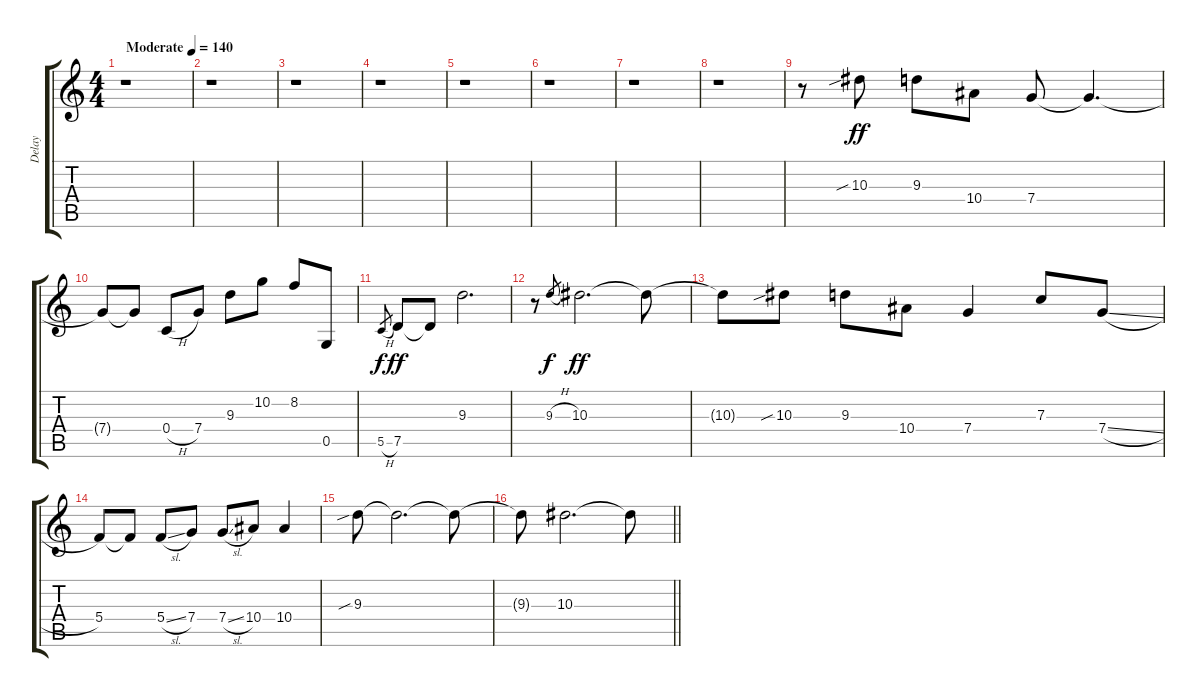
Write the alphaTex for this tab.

\track ("Delay" "Delay") {instrument electricguitarclean}
\staff {score tabs}
\tuning (D4 A3 F3 C3 G2 C2) {hide}
\ts (4 4)
\tempo (140 "Moderate")
\clef g2
\ks c
r.1{dy ff instrument electricguitarclean} |
r.1 |
r.1 |
r.1 |
r.1 |
r.1 |
r.1 |
r.1 |
r.8 10.3{sib}.8 9.3.8 10.4.8 7.4.8 7.4{t}.4{d} |
7.4{t}.8 7.4{t}.8 0.4{h}.8 7.4.8 9.3.8 10.2.8 8.2.8 0.5.8 |
5.5{h}.8{gr dy f} 7.5.8{dy ff} 7.5{t}.8 9.3.2{d} |
r.8 9.3{h}.8{gr dy f} 10.3.2{d dy ff} 10.3{t}.8 |
10.3{t}.8 10.3{sib}.8 9.3.8 10.4.8 7.4.4 7.3.8 7.4{sl}.8 |
5.4.8 5.4{t}.8 5.4{sl}.8 7.4.8 7.4{sl}.8 10.4.8 10.4.4 |
9.3{sib}.8 9.3{t}.2{d} 9.3{t}.8 |
\barLineRight lightlight
9.3{t}.8 10.3.2{d} 10.3{t}.8
